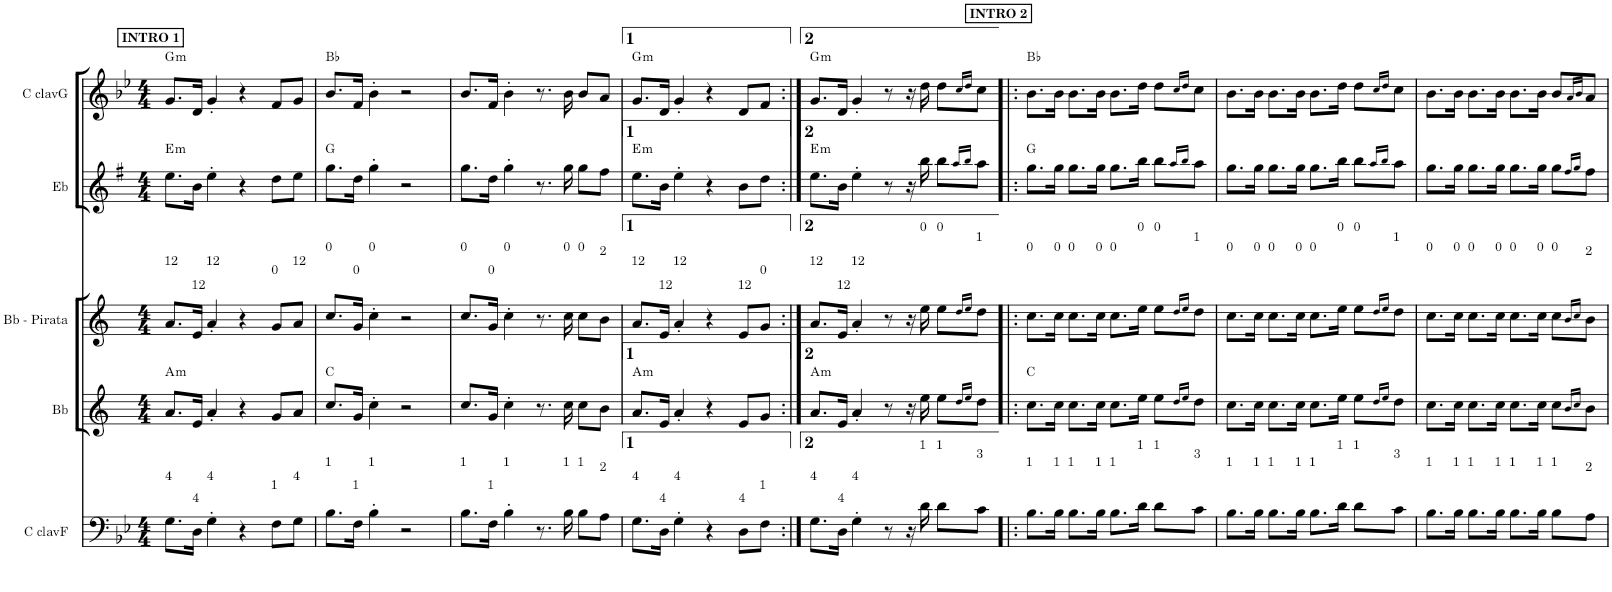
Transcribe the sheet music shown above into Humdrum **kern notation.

**kern	**kern	**harte	**kern	**kern	**harte	**kern	**harte
*part5	*part4	*part4	*part3	*part2	*part2	*part1	*part1
*staff5	*staff4	*	*staff3	*staff2	*	*staff1	*
*I"C clavF	*I"Bb	*	*I"Bb - Pirata	*I"Eb	*	*I"C clavG	*
*clefF4	*clefG2	*	*clefG2	*clefG2	*	*clefG2	*
*	*Trd1c2	*	*Trd1c2	*Trd5c9	*	*	*
*k[b-e-]	*k[]	*	*k[]	*k[f#]	*	*k[b-e-]	*
*B-:	*	*	*	*G:	*	*B-:	*
*M4/4	*M4/4	*	*M4/4	*M4/4	*	*M4/4	*
!!LO:REH:place=s1:a:B:cj:t=INTRO 1
=1	=1	=1	=1	=1	=1	=1	=1
!	!	!	!LO:TX:a:t=12	!	!	!	!
!LO:TX:a:t=4	!	!LO:H:kt=m	!	!	!LO:H:kt=m	!	!LO:H:kt=m
8.G\L	8.a/L	A:min	8.a/L	8.ee\L	E:min	8.g/L	G:min
!	!	!	!LO:TX:a:t=12	!	!	!	!
!LO:TX:a:t=4	!	!	!	!	!	!	!
16D\Jk	16e/Jk	.	16e/Jk	16b\Jk	.	16d/Jk	.
!	!	!	!LO:TX:a:t=12	!	!	!	!
!LO:TX:a:t=4	!	!	!	!	!	!	!
4G'\	4a'/	.	4a'/	4ee'\	.	4g'/	.
4r	4r	.	4r	4r	.	4r	.
!	!	!	!LO:TX:a:t=0	!	!	!	!
!LO:TX:a:t=1	!	!	!	!	!	!	!
8F\L	8g/L	.	8g/L	8dd\L	.	8f/L	.
!	!	!	!LO:TX:a:t=12	!	!	!	!
!LO:TX:a:t=4	!	!	!	!	!	!	!
8G\J	8a/J	.	8a/J	8ee\J	.	8g/J	.
=2	=2	=2	=2	=2	=2	=2	=2
!	!	!	!LO:TX:a:t=0	!	!	!	!
!LO:TX:a:t=1	!	!	!	!	!	!	!
8.B-\L	8.cc/L	C:maj	8.cc/L	8.gg\L	G:maj	8.b-/L	Bb:maj
!	!	!	!LO:TX:a:t=0	!	!	!	!
!LO:TX:a:t=1	!	!	!	!	!	!	!
16F\Jk	16g/Jk	.	16g/Jk	16dd\Jk	.	16f/Jk	.
!	!	!	!LO:TX:a:t=0	!	!	!	!
!LO:TX:a:t=1	!	!	!	!	!	!	!
4B-'\	4cc'\	.	4cc'\	4gg'\	.	4b-'\	.
2r	2r	.	2r	2r	.	2r	.
=3	=3	=3	=3	=3	=3	=3	=3
!	!	!	!LO:TX:a:t=0	!	!	!	!
!LO:TX:a:t=1	!	!	!	!	!	!	!
8.B-\L	8.cc/L	.	8.cc/L	8.gg\L	.	8.b-/L	.
!	!	!	!LO:TX:a:t=0	!	!	!	!
!LO:TX:a:t=1	!	!	!	!	!	!	!
16F\Jk	16g/Jk	.	16g/Jk	16dd\Jk	.	16f/Jk	.
!	!	!	!LO:TX:a:t=0	!	!	!	!
!LO:TX:a:t=1	!	!	!	!	!	!	!
4B-'\	4cc'\	.	4cc'\	4gg'\	.	4b-'\	.
8.r	8.r	.	8.r	8.r	.	8.r	.
!	!	!	!LO:TX:a:t=0	!	!	!	!
!LO:TX:a:t=1	!	!	!	!	!	!	!
16B-\	16cc\	.	16cc\	16gg\	.	16b-\	.
!	!	!	!LO:TX:a:t=0	!	!	!	!
!LO:TX:a:t=1	!	!	!	!	!	!	!
8B-\L	8cc\L	.	8cc\L	8gg\L	.	8b-/L	.
!	!	!	!LO:TX:a:t=2	!	!	!	!
!LO:TX:a:t=2	!	!	!	!	!	!	!
8A\J	8b\J	.	8b\J	8ff#\J	.	8a/J	.
=4	=4	=4	=4	=4	=4	=4	=4
!	!	!	!LO:TX:a:t=12	!	!	!	!
!LO:TX:a:t=4	!	!LO:H:kt=m	!	!	!LO:H:kt=m	!	!LO:H:kt=m
8.G\L	8.a/L	A:min	8.a/L	8.ee\L	E:min	8.g/L	G:min
!	!	!	!LO:TX:a:t=12	!	!	!	!
!LO:TX:a:t=4	!	!	!	!	!	!	!
16D\Jk	16e/Jk	.	16e/Jk	16b\Jk	.	16d/Jk	.
!	!	!	!LO:TX:a:t=12	!	!	!	!
!LO:TX:a:t=4	!	!	!	!	!	!	!
4G'\	4a'/	.	4a'/	4ee'\	.	4g'/	.
4r	4r	.	4r	4r	.	4r	.
!	!	!	!LO:TX:a:t=12	!	!	!	!
!LO:TX:a:t=4	!	!	!	!	!	!	!
8D\L	8e/L	.	8e/L	8b\L	.	8d/L	.
!	!	!	!LO:TX:a:t=0	!	!	!	!
!LO:TX:a:t=1	!	!	!	!	!	!	!
8F\J	8g/J	.	8g/J	8dd\J	.	8f/J	.
=5:|!	=5:|!	=5:|!	=5:|!	=5:|!	=5:|!	=5:|!	=5:|!
!	!	!	!LO:TX:a:t=12	!	!	!	!
!LO:TX:a:t=4	!	!LO:H:kt=m	!	!	!LO:H:kt=m	!	!LO:H:kt=m
8.G\L	8.a/L	A:min	8.a/L	8.ee\L	E:min	8.g/L	G:min
!	!	!	!LO:TX:a:t=12	!	!	!	!
!LO:TX:a:t=4	!	!	!	!	!	!	!
16D\Jk	16e/Jk	.	16e/Jk	16b\Jk	.	16d/Jk	.
!	!	!	!LO:TX:a:t=12	!	!	!	!
!LO:TX:a:t=4	!	!	!	!	!	!	!
4G'\	4a'/	.	4a'/	4ee'\	.	4g'/	.
8r	8r	.	8r	8r	.	8r	.
16r	16r	.	16r	16r	.	16r	.
!	!	!	!LO:TX:a:t=0	!	!	!	!
!LO:TX:a:t=1	!	!	!	!	!	!	!
16d\	16ee\	.	16ee\	16bb\	.	16dd\	.
!	!	!	!LO:TX:a:t=0	!	!	!	!
!LO:TX:a:t=1	!	!	!	!	!	!	!
8d\L	8ee\L	.	8ee\L	8bb\L	.	8dd\L	.
.	16qdd/LL	.	16qdd/LL	16qaa/LL	.	16qcc/LL	.
.	16qee/JJ	.	16qee/JJ	16qbb/JJ	.	16qdd/JJ	.
!	!	!	!LO:TX:a:t=1	!	!	!	!
!LO:TX:a:t=3	!	!	!	!	!	!	!
8c\J	8dd\J	.	8dd\J	8aa\J	.	8cc\J	.
!!LO:REH:place=s1:a:B:cj:t=INTRO 2
=6!|:	=6!|:	=6!|:	=6!|:	=6!|:	=6!|:	=6!|:	=6!|:
!	!	!	!LO:TX:a:t=0	!	!	!	!
!LO:TX:a:t=1	!	!	!	!	!	!	!
8.B-\L	8.cc\L	C:maj	8.cc\L	8.gg\L	G:maj	8.b-\L	Bb:maj
!	!	!	!LO:TX:a:t=0	!	!	!	!
!LO:TX:a:t=1	!	!	!	!	!	!	!
16B-\Jk	16cc\Jk	.	16cc\Jk	16gg\Jk	.	16b-\Jk	.
!	!	!	!LO:TX:a:t=0	!	!	!	!
!LO:TX:a:t=1	!	!	!	!	!	!	!
8.B-\L	8.cc\L	.	8.cc\L	8.gg\L	.	8.b-\L	.
!	!	!	!LO:TX:a:t=0	!	!	!	!
!LO:TX:a:t=1	!	!	!	!	!	!	!
16B-\Jk	16cc\Jk	.	16cc\Jk	16gg\Jk	.	16b-\Jk	.
!	!	!	!LO:TX:a:t=0	!	!	!	!
!LO:TX:a:t=1	!	!	!	!	!	!	!
8.B-\L	8.cc\L	.	8.cc\L	8.gg\L	.	8.b-\L	.
!	!	!	!LO:TX:a:t=0	!	!	!	!
!LO:TX:a:t=1	!	!	!	!	!	!	!
16d\Jk	16ee\Jk	.	16ee\Jk	16bb\Jk	.	16dd\Jk	.
!	!	!	!LO:TX:a:t=0	!	!	!	!
!LO:TX:a:t=1	!	!	!	!	!	!	!
8d\L	8ee\L	.	8ee\L	8bb\L	.	8dd\L	.
.	16qdd/LL	.	16qdd/LL	16qaa/LL	.	16qcc/LL	.
.	16qee/JJ	.	16qee/JJ	16qbb/JJ	.	16qdd/JJ	.
!	!	!	!LO:TX:a:t=1	!	!	!	!
!LO:TX:a:t=3	!	!	!	!	!	!	!
8c\J	8dd\J	.	8dd\J	8aa\J	.	8cc\J	.
=7	=7	=7	=7	=7	=7	=7	=7
!	!	!	!LO:TX:a:t=0	!	!	!	!
!LO:TX:a:t=1	!	!	!	!	!	!	!
8.B-\L	8.cc\L	.	8.cc\L	8.gg\L	.	8.b-\L	.
!	!	!	!LO:TX:a:t=0	!	!	!	!
!LO:TX:a:t=1	!	!	!	!	!	!	!
16B-\Jk	16cc\Jk	.	16cc\Jk	16gg\Jk	.	16b-\Jk	.
!	!	!	!LO:TX:a:t=0	!	!	!	!
!LO:TX:a:t=1	!	!	!	!	!	!	!
8.B-\L	8.cc\L	.	8.cc\L	8.gg\L	.	8.b-\L	.
!	!	!	!LO:TX:a:t=0	!	!	!	!
!LO:TX:a:t=1	!	!	!	!	!	!	!
16B-\Jk	16cc\Jk	.	16cc\Jk	16gg\Jk	.	16b-\Jk	.
!	!	!	!LO:TX:a:t=0	!	!	!	!
!LO:TX:a:t=1	!	!	!	!	!	!	!
8.B-\L	8.cc\L	.	8.cc\L	8.gg\L	.	8.b-\L	.
!	!	!	!LO:TX:a:t=0	!	!	!	!
!LO:TX:a:t=1	!	!	!	!	!	!	!
16d\Jk	16ee\Jk	.	16ee\Jk	16bb\Jk	.	16dd\Jk	.
!	!	!	!LO:TX:a:t=0	!	!	!	!
!LO:TX:a:t=1	!	!	!	!	!	!	!
8d\L	8ee\L	.	8ee\L	8bb\L	.	8dd\L	.
.	16qdd/LL	.	16qdd/LL	16qaa/LL	.	16qcc/LL	.
.	16qee/JJ	.	16qee/JJ	16qbb/JJ	.	16qdd/JJ	.
!	!	!	!LO:TX:a:t=1	!	!	!	!
!LO:TX:a:t=3	!	!	!	!	!	!	!
8c\J	8dd\J	.	8dd\J	8aa\J	.	8cc\J	.
=8	=8	=8	=8	=8	=8	=8	=8
!	!	!	!LO:TX:a:t=0	!	!	!	!
!LO:TX:a:t=1	!	!	!	!	!	!	!
8.B-\L	8.cc\L	.	8.cc\L	8.gg\L	.	8.b-\L	.
!	!	!	!LO:TX:a:t=0	!	!	!	!
!LO:TX:a:t=1	!	!	!	!	!	!	!
16B-\Jk	16cc\Jk	.	16cc\Jk	16gg\Jk	.	16b-\Jk	.
!	!	!	!LO:TX:a:t=0	!	!	!	!
!LO:TX:a:t=1	!	!	!	!	!	!	!
8.B-\L	8.cc\L	.	8.cc\L	8.gg\L	.	8.b-\L	.
!	!	!	!LO:TX:a:t=0	!	!	!	!
!LO:TX:a:t=1	!	!	!	!	!	!	!
16B-\Jk	16cc\Jk	.	16cc\Jk	16gg\Jk	.	16b-\Jk	.
!	!	!	!LO:TX:a:t=0	!	!	!	!
!LO:TX:a:t=1	!	!	!	!	!	!	!
8.B-\L	8.cc\L	.	8.cc\L	8.gg\L	.	8.b-\L	.
!	!	!	!LO:TX:a:t=0	!	!	!	!
!LO:TX:a:t=1	!	!	!	!	!	!	!
16B-\Jk	16cc\Jk	.	16cc\Jk	16gg\Jk	.	16b-\Jk	.
!	!	!	!LO:TX:a:t=0	!	!	!	!
!LO:TX:a:t=1	!	!	!	!	!	!	!
8B-\L	8cc\L	.	8cc\L	8gg\L	.	8b-/L	.
.	16qb/LL	.	16qb/LL	16qff#/LL	.	16qa/LL	.
.	16qcc/JJ	.	16qcc/JJ	16qgg/JJ	.	16qb-/JJ	.
!	!	!	!LO:TX:a:t=2	!	!	!	!
!LO:TX:a:t=2	!	!	!	!	!	!	!
8A\J	8b\J	.	8b\J	8ff#\J	.	8a/J	.
=	=	=	=	=	=	=	=
*-	*-	*-	*-	*-	*-	*-	*-
